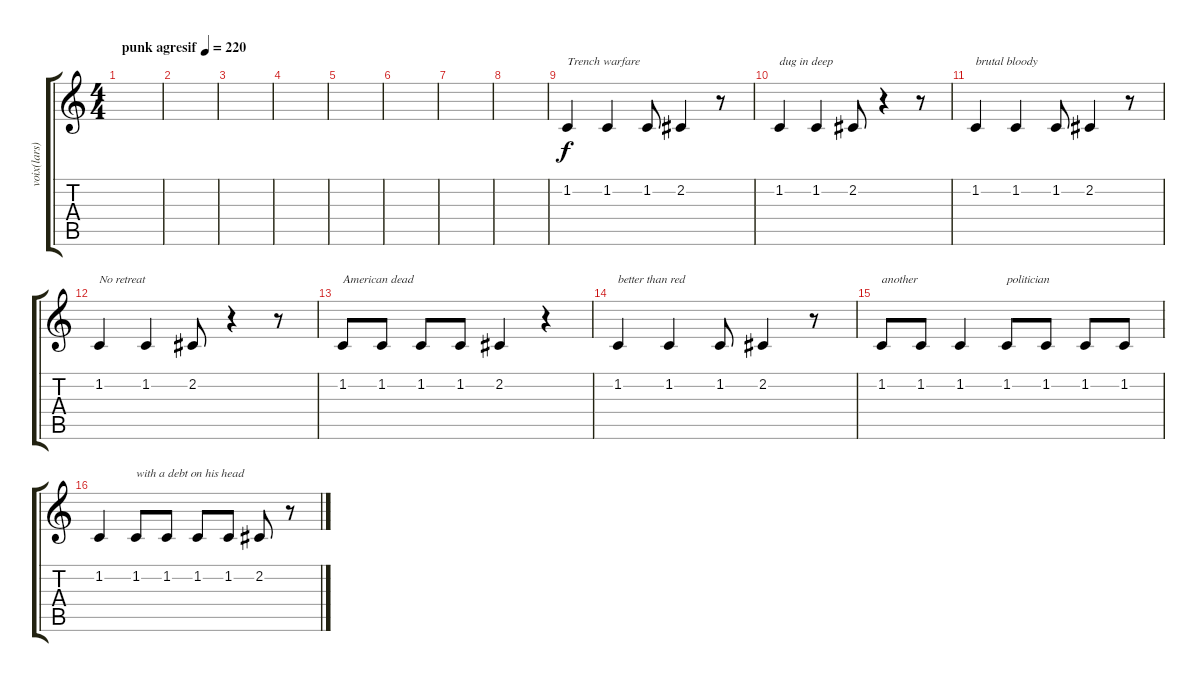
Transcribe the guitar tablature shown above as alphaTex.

\track ("voix(lars)" "voix(lars)") {instrument clarinet}
\staff {score tabs}
\tuning (E4 B3 G3 D3 A2 E2) {hide}
\ts (4 4)
\tempo (220 "punk agresif")
\clef g2
\ks c
|
|
|
|
|
|
|
|
1.2.4{txt "Trench warfare"} 1.2.4 1.2.8 2.2.4 r.8 |
1.2.4{txt "dug in deep "} 1.2.4 2.2.8 r.4 r.8 |
1.2.4{txt "brutal bloody "} 1.2.4 1.2.8 2.2.4 r.8 |
1.2.4{txt "No retreat"} 1.2.4 2.2.8 r.4 r.8 |
1.2.8{txt "American dead "} 1.2.8 1.2.8 1.2.8 2.2.4 r.4 |
1.2.4{txt "better than red"} 1.2.4 1.2.8 2.2.4 r.8 |
1.2.8{txt "another "} 1.2.8 1.2.4 1.2.8{txt "politician"} 1.2.8 1.2.8 1.2.8 |
1.2.4 1.2.8{txt "with a debt on his head"} 1.2.8 1.2.8 1.2.8 2.2.8 r.8
